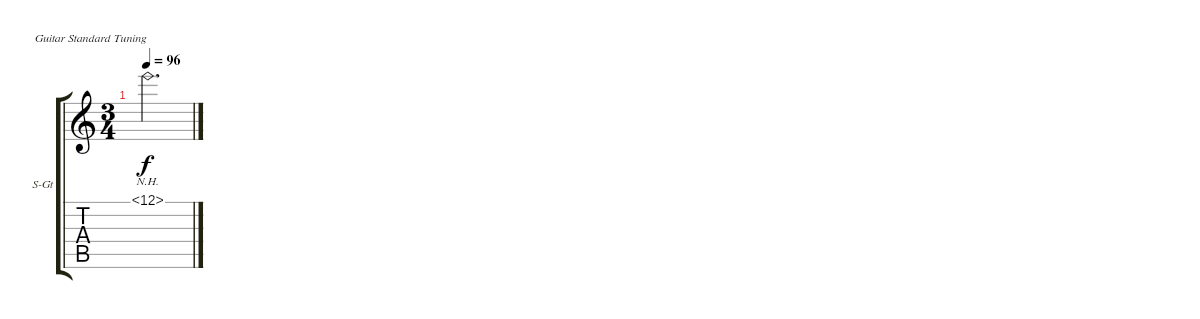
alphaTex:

\bracketExtendMode groupsimilarinstruments
\firstSystemTrackNameOrientation horizontal
\otherSystemsTrackNameOrientation horizontal
\track ("Track 2" "S-Gt") {instrument acousticguitarsteel}
\staff {score tabs}
\tuning (E4 B3 G3 D3 A2 E2)
\ts (3 4)
\tempo 96
\clef g2
\ks c
12.1{nh t}.2{d dy f}
